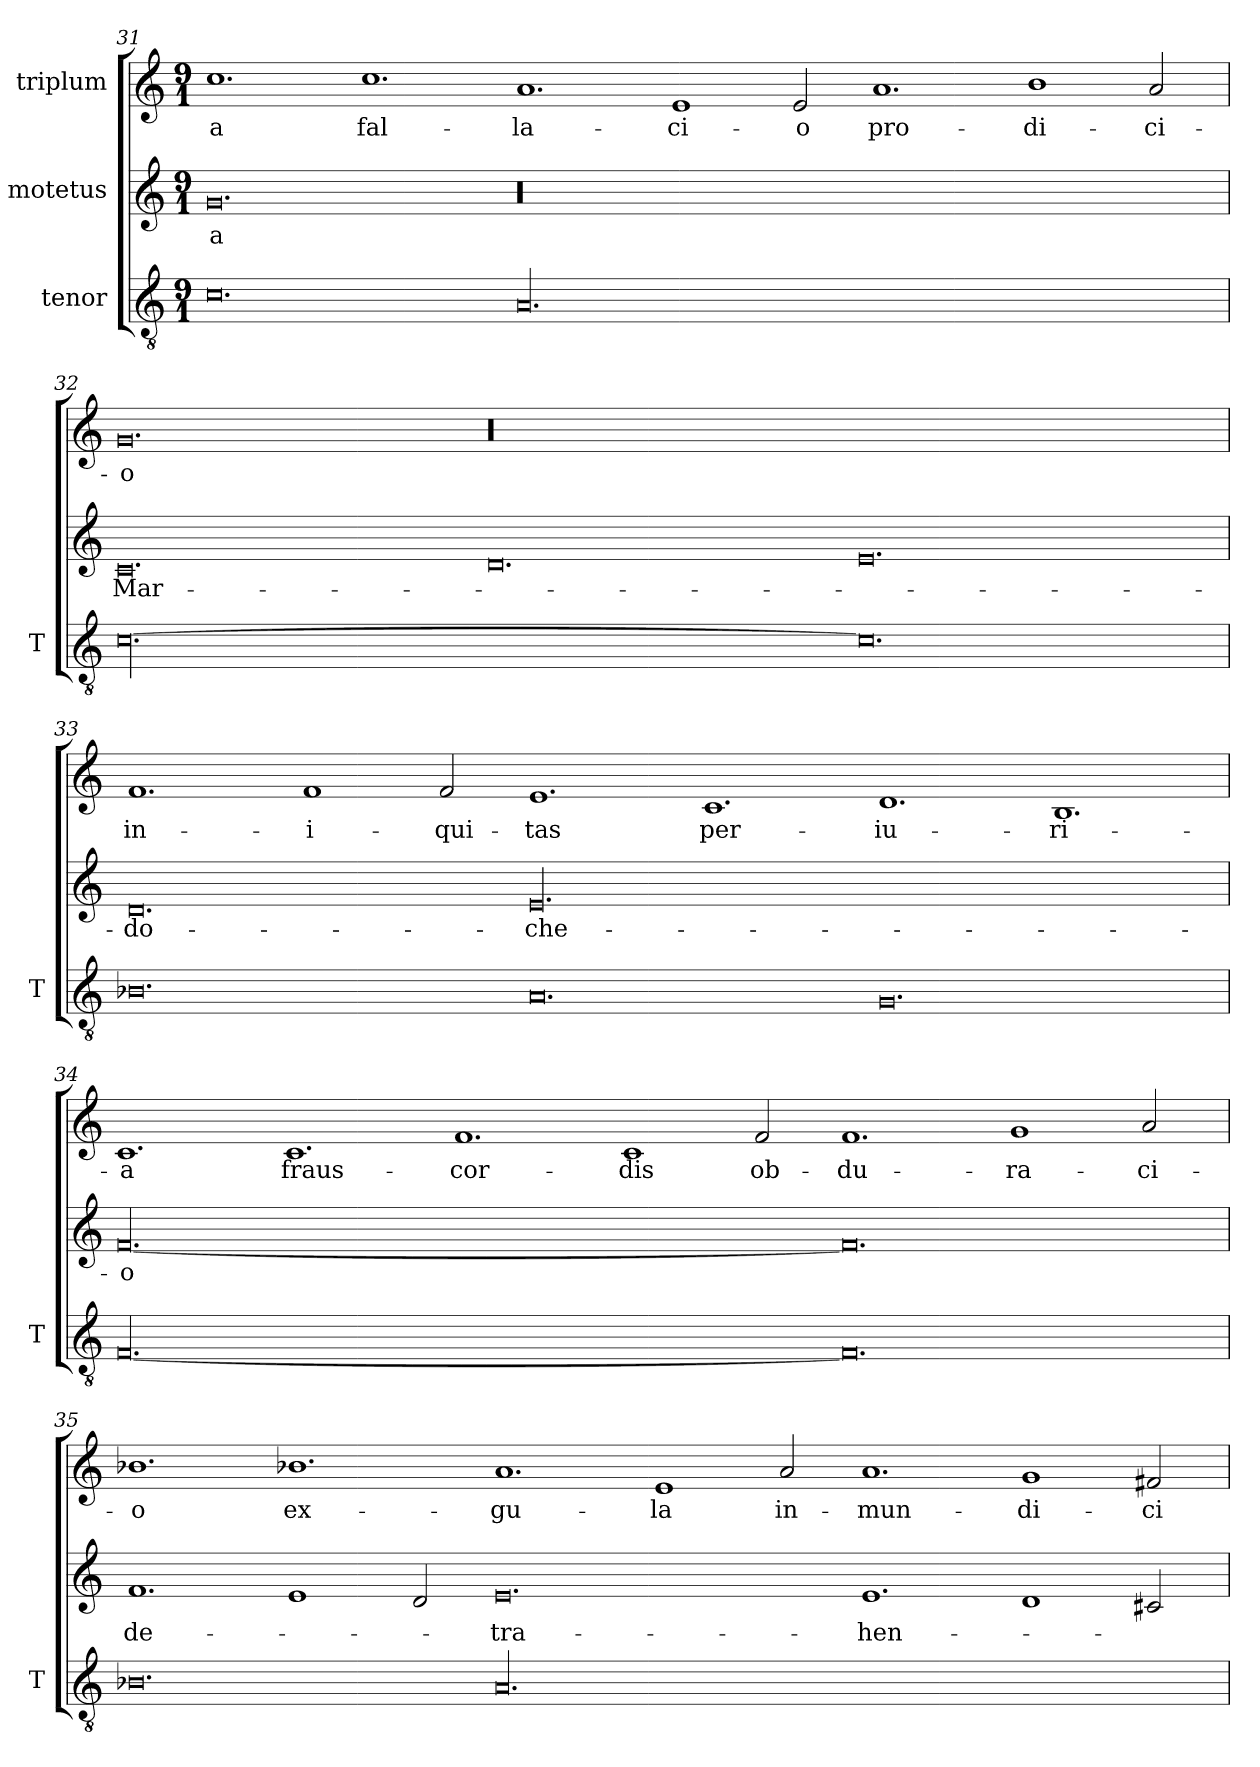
**kern	**kern	**text	**kern	**text
*part3	*part2	*part2	*part1	*part1
*staff3	*staff2	*staff2	*staff1	*staff1
*I"tenor	*I"motetus	*	*I"triplum	*
*I'T	*	*	*	*
!!LO:PB:g=z
*clefGv2	*clefG2	*	*clefG2	*
*k[]	*k[]	*	*k[]	*
*C:	*C:	*	*C:	*
*M9/1	*M9/1	*	*M9/1	*
=31	=31	=31	=31	=31
0.c\	0.g/	-a	1.cc\	-a
.	.	.	1.cc\	fal-
00.A/	00.r	.	1.a/	-la-
.	.	.	1e/	-ci-
.	.	.	2e/	-o
.	.	.	1.a/	pro-
.	.	.	1b\	-di-
.	.	.	2a/	-ci-
=32	=32	=32	=32	=32
[00.c\	0.c/	Mar-	0.g/	-o
.	0.d/	.	00.r	.
0.c\]	0.e/	.	.	.
=33	=33	=33	=33	=33
0.B-X\	0.d/	-do-	1.f/	in-
.	.	.	1f/	-i-
.	.	.	2f/	-qui-
0.A/	00.e/	-che-	1.e/	-tas
.	.	.	1.c/	per-
0.G/	.	.	1.d/	-iu-
.	.	.	1.B/	-ri-
=34	=34	=34	=34	=34
[00.F/	[00.f/	-o	1.c/	-a
.	.	.	1.c/	fraus-
.	.	.	1.f/	cor-
.	.	.	1c/	-dis
.	.	.	2f/	ob-
0.F/]	0.f/]	.	1.f/	-du-
.	.	.	1g/	-ra-
.	.	.	2a/	-ci-
=35	=35	=35	=35	=35
0.B-X\	1.f/	de-	1.b-X\	-o
.	1e/	.	1.b-X\	ex-
.	2d/	.	.	.
00.A/	0.e/	-tra-	1.a/	gu-
.	.	.	1e/	-la
.	.	.	2a/	in-
.	1.e/	-hen-	1.a/	-mun-
.	1d/	.	1g/	-di-
.	2c#X/	.	2f#X/	-ci-
=	=	=	=	=
*-	*-	*-	*-	*-
